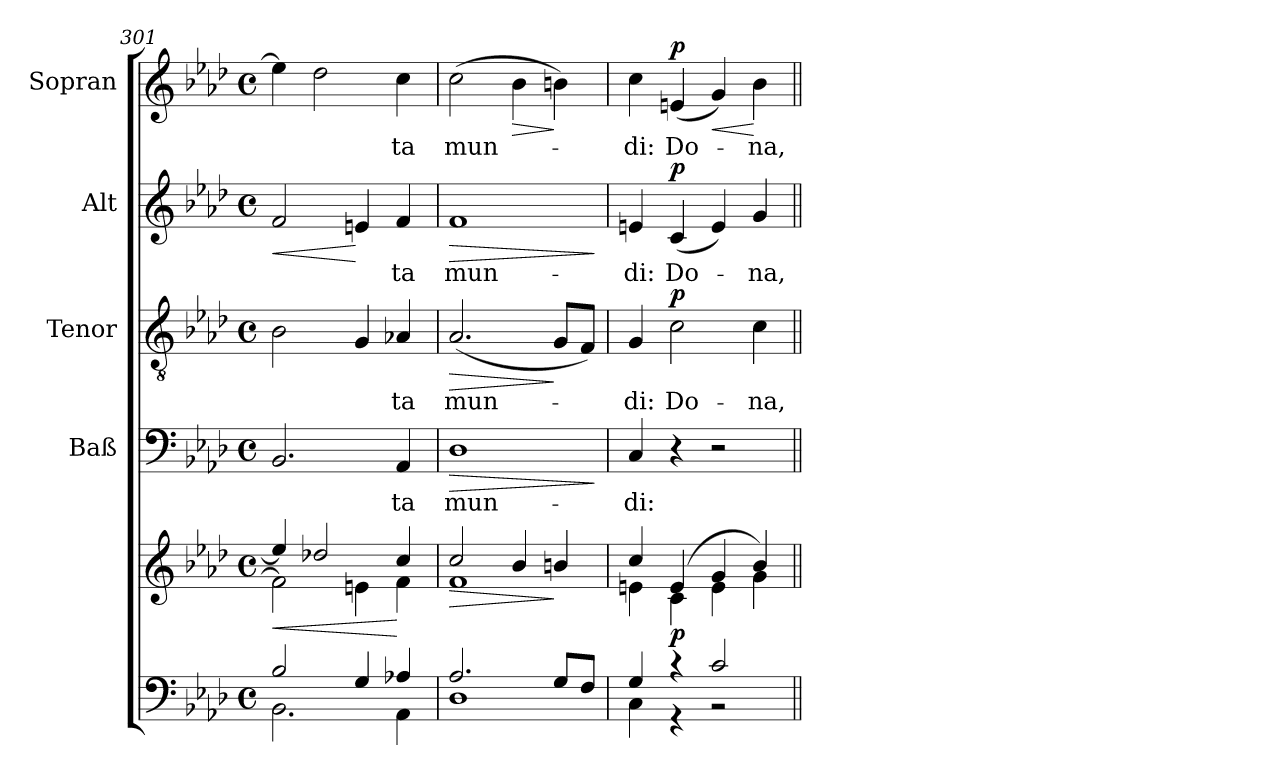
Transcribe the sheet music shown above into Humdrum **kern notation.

**kern	**kern	**dynam	**kern	**text	**dynam	**kern	**text	**dynam	**kern	**text	**dynam	**kern	**text	**dynam
*part5	*part5	*part5	*part4	*part4	*part4	*part3	*part3	*part3	*part2	*part2	*part2	*part1	*part1	*part1
*staff6	*staff5	*staff5/6	*staff4	*staff4	*staff4	*staff3	*staff3	*staff3	*staff2	*staff2	*staff2	*staff1	*staff1	*staff1
*	*	*	*I"Baß	*	*	*I"Tenor	*	*	*I"Alt	*	*	*I"Sopran	*	*
*	*	*	*I'Baß	*	*	*I'Ten	*	*	*I'Alt	*	*	*I'Sop	*	*
*clefF4	*clefG2	*	*clefF4	*	*	*clefGv2	*	*	*clefG2	*	*	*clefG2	*	*
*k[b-e-a-d-]	*k[b-e-a-d-]	*	*k[b-e-a-d-]	*	*	*k[b-e-a-d-]	*	*	*k[b-e-a-d-]	*	*	*k[b-e-a-d-]	*	*
*A-:	*A-:	*	*A-:	*	*	*A-:	*	*	*A-:	*	*	*A-:	*	*
*M4/4	*M4/4	*	*M4/4	*	*	*M4/4	*	*	*M4/4	*	*	*M4/4	*	*
*met(c)	*met(c)	*	*met(c)	*	*	*met(c)	*	*	*met(c)	*	*	*met(c)	*	*
=301	=301	=301	=301	=301	=301	=301	=301	=301	=301	=301	=301	=301	=301	=301
*^	*	*	*	*	*	*	*	*	*	*	*	*	*	*
!	!	!	!LO:HP:b	!	!	!	!	!	!	!	!	!LO:HP:b	!	!	!
*	*	*^	*	*	*	*	*	*	*	*	*	*	*	*	*
2B-/	2.BB-\	4ee-/]	2f\]	<	2.BB-/	.	.	2B-\	.	.	2f/	.	<	4ee-\]	.	.
.	.	2dd-X/	.	.	.	.	.	.	.	.	.	.	.	2dd-\	.	.
4G/	.	.	4en\	.	.	.	.	4G/	.	.	4en/	.	[	.	.	.
!	!	!	!	!	!	!LO:LY:b	!	!	!LO:LY:b	!	!	!LO:LY:b	!	!	!LO:LY:b	!
4A-X/	4AA-\	4cc/	4f\	[	4AA-/	-ta	.	4A-X/	-ta	.	4f/	-ta	.	4cc\	-ta	.
=302	=302	=302	=302	=302	=302	=302	=302	=302	=302	=302	=302	=302	=302	=302	=302	=302
!	!	!	!	!LO:HP:b	!	!LO:LY:b	!LO:HP:b	!	!LO:LY:b	!LO:HP:b	!	!LO:LY:b	!LO:HP:b	!	!LO:LY:b	!
2.A-/	1D-	2cc/	1f	>	1D-	mun-	>	(<2.A-/	mun-	>	1f	mun-	>	(>2cc\	mun-	.
!	!	!	!	!	!	!	!	!	!	!	!	!	!	!	!	!LO:HP:b
.	.	4b-/	.	.	.	.	.	.	.	.	.	.	.	4b-\	.	>
8G/L	.	4bn/	.	]	.	.	.	8G/L	.	]	.	.	.	4bn\)	.	]
8F/J	.	.	.	.	.	.	.	8F/J)	.	.	.	.	.	.	.	.
*v	*v	*	*	*	*	*	*	*	*	*	*	*	*	*	*	*
*	*v	*v	*	*	*	*	*	*	*	*	*	*	*	*	*
.	.	.	.	.	]	.	.	.	.	.	]	.	.	.
!!LO:PB:g=z
=303	=303	=303	=303	=303	=303	=303	=303	=303	=303	=303	=303	=303	=303	=303
*^	*^	*	*	*	*	*	*	*	*	*	*	*	*	*
!	!	!	!	!	!	!LO:LY:b	!	!	!LO:LY:b	!	!	!LO:LY:b	!	!	!LO:LY:b	!
4G/	4C\	4cc/	4en\	.	4C/	-di:	.	4G/	-di:	.	4en/	-di:	.	4cc\	-di:	.
!	!	!	!	!LO:DY:b	!	!	!	!	!LO:LY:b	!LO:DY:a	!	!LO:LY:b	!LO:DY:a	!	!LO:LY:b	!LO:DY:a
4r	4r	(4e/	4c\	p	4r	.	.	2c\	Do-	p	(<4c/	Do-	p	(<4en/	Do-	p
!	!	!	!	!	!	!	!	!	!	!	!	!	!	!	!	!LO:HP:b
2c/	2r	4g/	4e\	.	2r	.	.	.	.	.	4e/)	.	.	4g/)	.	<
!	!	!	!	!	!	!	!	!	!LO:LY:b	!	!	!LO:LY:b	!	!	!LO:LY:b	!
.	.	4b-/)	4g\	.	.	.	.	4c\	-na,	.	4g/	-na,	.	4b-\	-na,	[
*v	*v	*	*	*	*	*	*	*	*	*	*	*	*	*	*	*
*	*v	*v	*	*	*	*	*	*	*	*	*	*	*	*	*
=||	=||	=||	=||	=||	=||	=||	=||	=||	=||	=||	=||	=||	=||	=||
*-	*-	*-	*-	*-	*-	*-	*-	*-	*-	*-	*-	*-	*-	*-
